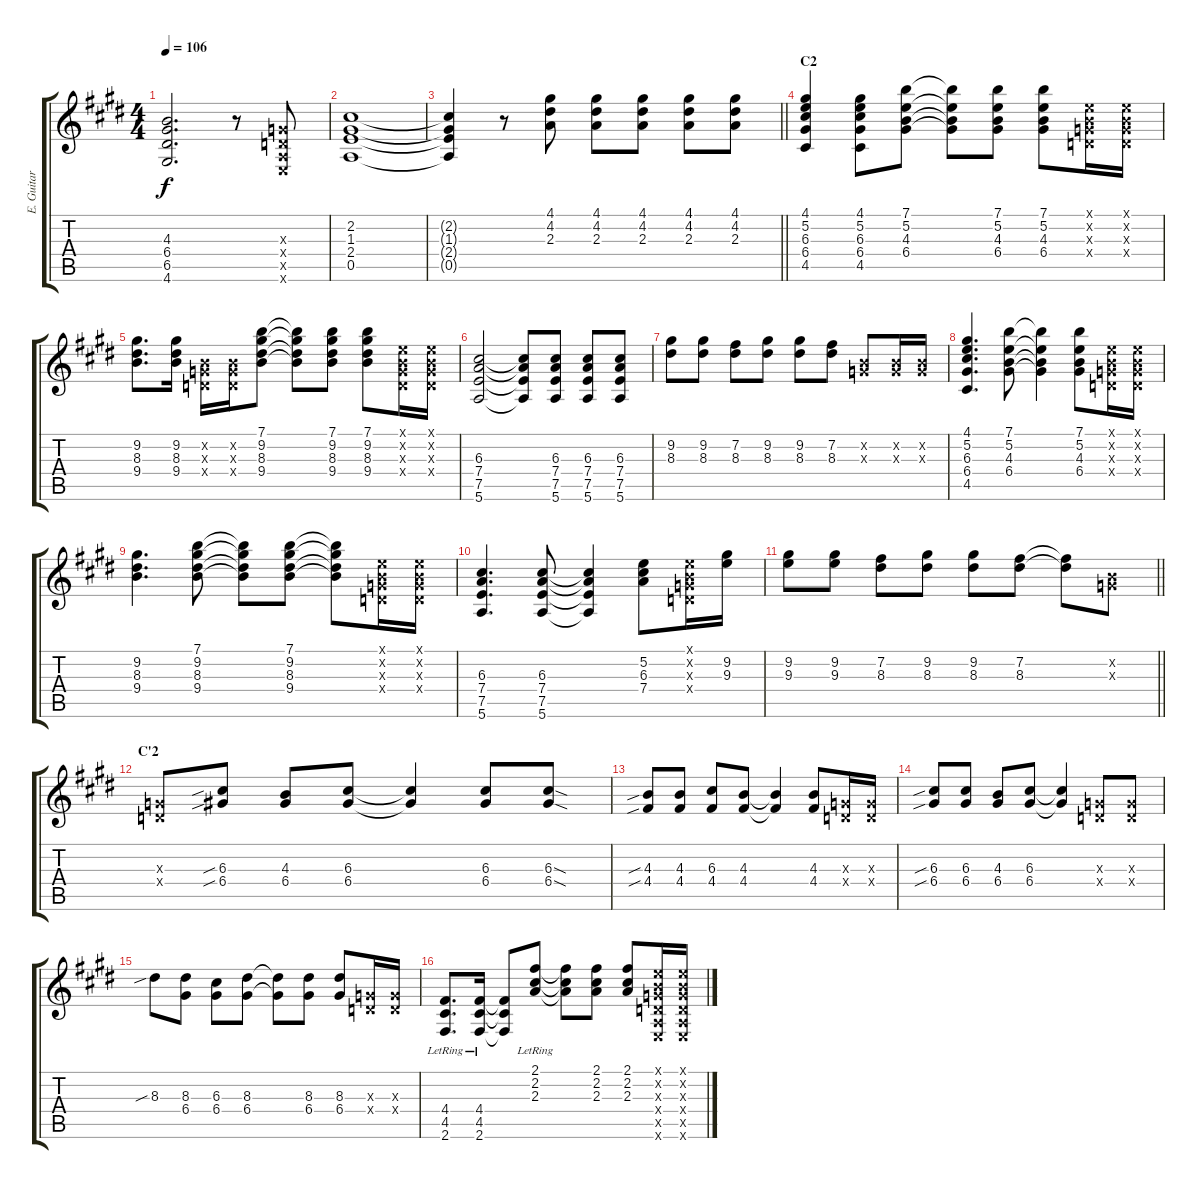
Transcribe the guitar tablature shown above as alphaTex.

\track ("E. Guitar I" "E. Guitar ") {instrument overdrivenguitar}
\staff {score tabs}
\tuning (E4 B3 G3 D3 A2 E2) {hide}
\ts (4 4)
\tempo 106
\clef g2
\ks e
(4.3 6.4 6.5 4.6).2{d dy f} r.8 (0.3{x} 0.4{x} 0.5{x} 0.6{x}).8 |
(2.2 1.3 2.4 0.5).1 |
\barLineRight lightlight
(2.2{t} 1.3{t} 2.4{t} 0.5{t}).4 r.8 (4.1 4.2 2.3).8 (4.1 4.2 2.3).8 (4.1 4.2 2.3).8 (4.1 4.2 2.3).8 (4.1 4.2 2.3).8 |
\section ("" "C2")
(4.1 5.2 6.3 6.4 4.5).4 (4.1 5.2 6.3 6.4 4.5).8 (7.1 5.2 4.3 6.4).8 (7.1{t} 5.2{t} 4.3{t} 6.4{t}).8 (7.1 5.2 4.3 6.4).8 (7.1 5.2 4.3 6.4).8 (0.1{x} 0.2{x} 0.3{x} 0.4{x}).16 (0.1{x} 0.2{x} 0.3{x} 0.4{x}).16 |
(9.2 8.3 9.4).8{d} (9.2 8.3 9.4).16 (0.2{x} 0.3{x} 0.4{x}).16 (0.2{x} 0.3{x} 0.4{x}).16 (7.1 9.2 8.3 9.4).8 (7.1{t} 9.2{t} 8.3{t} 9.4{t}).8 (7.1 9.2 8.3 9.4).8 (7.1 9.2 8.3 9.4).8 (0.1{x} 0.2{x} 0.3{x} 0.4{x}).16 (0.1{x} 0.2{x} 0.3{x} 0.4{x}).16 |
(6.3 7.4 7.5 5.6).2 (6.3{t} 7.4{t} 7.5{t} 5.6{t}).8 (6.3 7.4 7.5 5.6).8 (6.3 7.4 7.5 5.6).8 (6.3 7.4 7.5 5.6).8 |
(9.2 8.3).8 (9.2 8.3).8 (7.2 8.3).8 (9.2 8.3).8 (9.2 8.3).8 (7.2 8.3).8 (0.2{x} 0.3{x}).8 (0.2{x} 0.3{x}).16 (0.2{x} 0.3{x}).16 |
(4.1 5.2 6.3 6.4 4.5).4{d} (7.1 5.2 4.3 6.4).8 (7.1{t} 5.2{t} 4.3{t} 6.4{t}).4 (7.1 5.2 4.3 6.4).8 (0.1{x} 0.2{x} 0.3{x} 0.4{x}).16 (0.1{x} 0.2{x} 0.3{x} 0.4{x}).16 |
(9.2 8.3 9.4).4{d} (7.1 9.2 8.3 9.4).8 (7.1{t} 9.2{t} 8.3{t} 9.4{t}).8 (7.1 9.2 8.3 9.4).8 (7.1{t} 9.2{t} 8.3{t} 9.4{t}).8 (0.1{x} 0.2{x} 0.3{x} 0.4{x}).16 (0.1{x} 0.2{x} 0.3{x} 0.4{x}).16 |
(6.3 7.4 7.5 5.6).4{d} (6.3 7.4 7.5 5.6).8 (6.3{t} 7.4{t} 7.5{t} 5.6{t}).4 (5.2 6.3 7.4).8 (0.1{x} 0.2{x} 0.3{x} 0.4{x}).16 (9.2 9.3).16 |
\barLineRight lightlight
(9.2 9.3).8 (9.2 9.3).8 (7.2 8.3).8 (9.2 8.3).8 (9.2 8.3).8 (7.2 8.3).8 (7.2{t} 8.3{t}).8 (0.2{x} 0.3{x}).8 |
\section ("" "C'2")
(0.3{x} 0.4{x}).8 (6.3{sib} 6.4{sib}).8 (4.3 6.4).8 (6.3 6.4).8 (6.3{t} 6.4{t}).4 (6.3 6.4).8 (6.3{sod} 6.4{sod}).8 |
(4.3{sib} 4.4{sib}).8 (4.3 4.4).8 (6.3 4.4).8 (4.3 4.4).8 (4.3{t} 4.4{t}).4 (4.3 4.4).8 (0.3{x} 0.4{x}).16 (0.3{x} 0.4{x}).16 |
(6.3{sib} 6.4{sib}).8 (6.3 6.4).8 (4.3 6.4).8 (6.3 6.4).8 (6.3{t} 6.4{t}).4 (0.3{x} 0.4{x}).8 (0.3{x} 0.4{x}).8 |
8.3{sib}.8 (8.3 6.4).8 (6.3 6.4).8 (8.3 6.4).8 (8.3{t} 6.4{t}).8 (8.3 6.4).8 (8.3 6.4).8 (0.3{x} 0.4{x}).16 (0.3{x} 0.4{x}).16 |
(4.4{lr} 4.5{lr} 2.6{lr}).8{d} (4.4{lr} 4.5{lr} 2.6{lr}).16 (4.4{t} 4.5{t} 2.6{t}).8 (2.1{lr} 2.2{lr} 2.3{lr}).8 (2.1{t} 2.2{t} 2.3{t}).8 (2.1 2.2 2.3).8 (2.1 2.2 2.3).8 (0.1{x} 0.2{x} 0.3{x} 0.4{x} 0.5{x} 0.6{x}).16 (0.1{x} 0.2{x} 0.3{x} 0.4{x} 0.5{x} 0.6{x}).16
